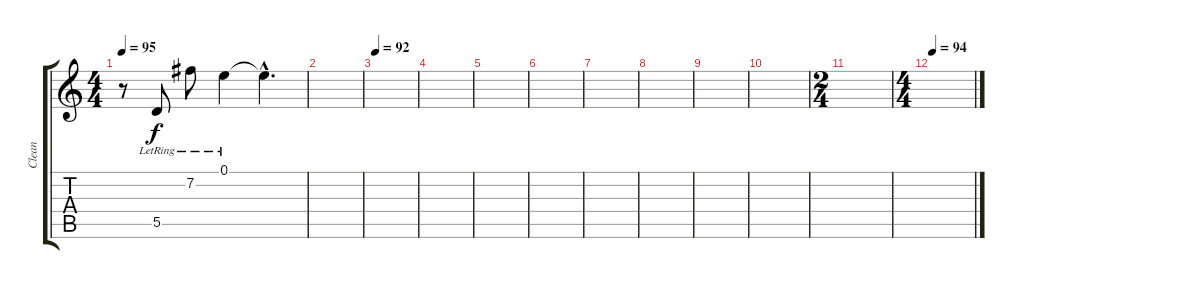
\track ("Clean" "Clean") {instrument acousticguitarsteel}
\staff {score tabs}
\tuning (E4 B3 G3 D3 A2 E2) {hide}
\ts (4 4)
\tempo 95
\clef g2
\ks c
r.8{dy f} 5.5{lr}.8 7.2{lr}.8 0.1{lr}.4 0.1{hac t}.4{d} |
|
\tempo 92
|
|
|
|
|
|
|
|
\ts (2 4)
|
\ts (4 4)
\tempo 94
